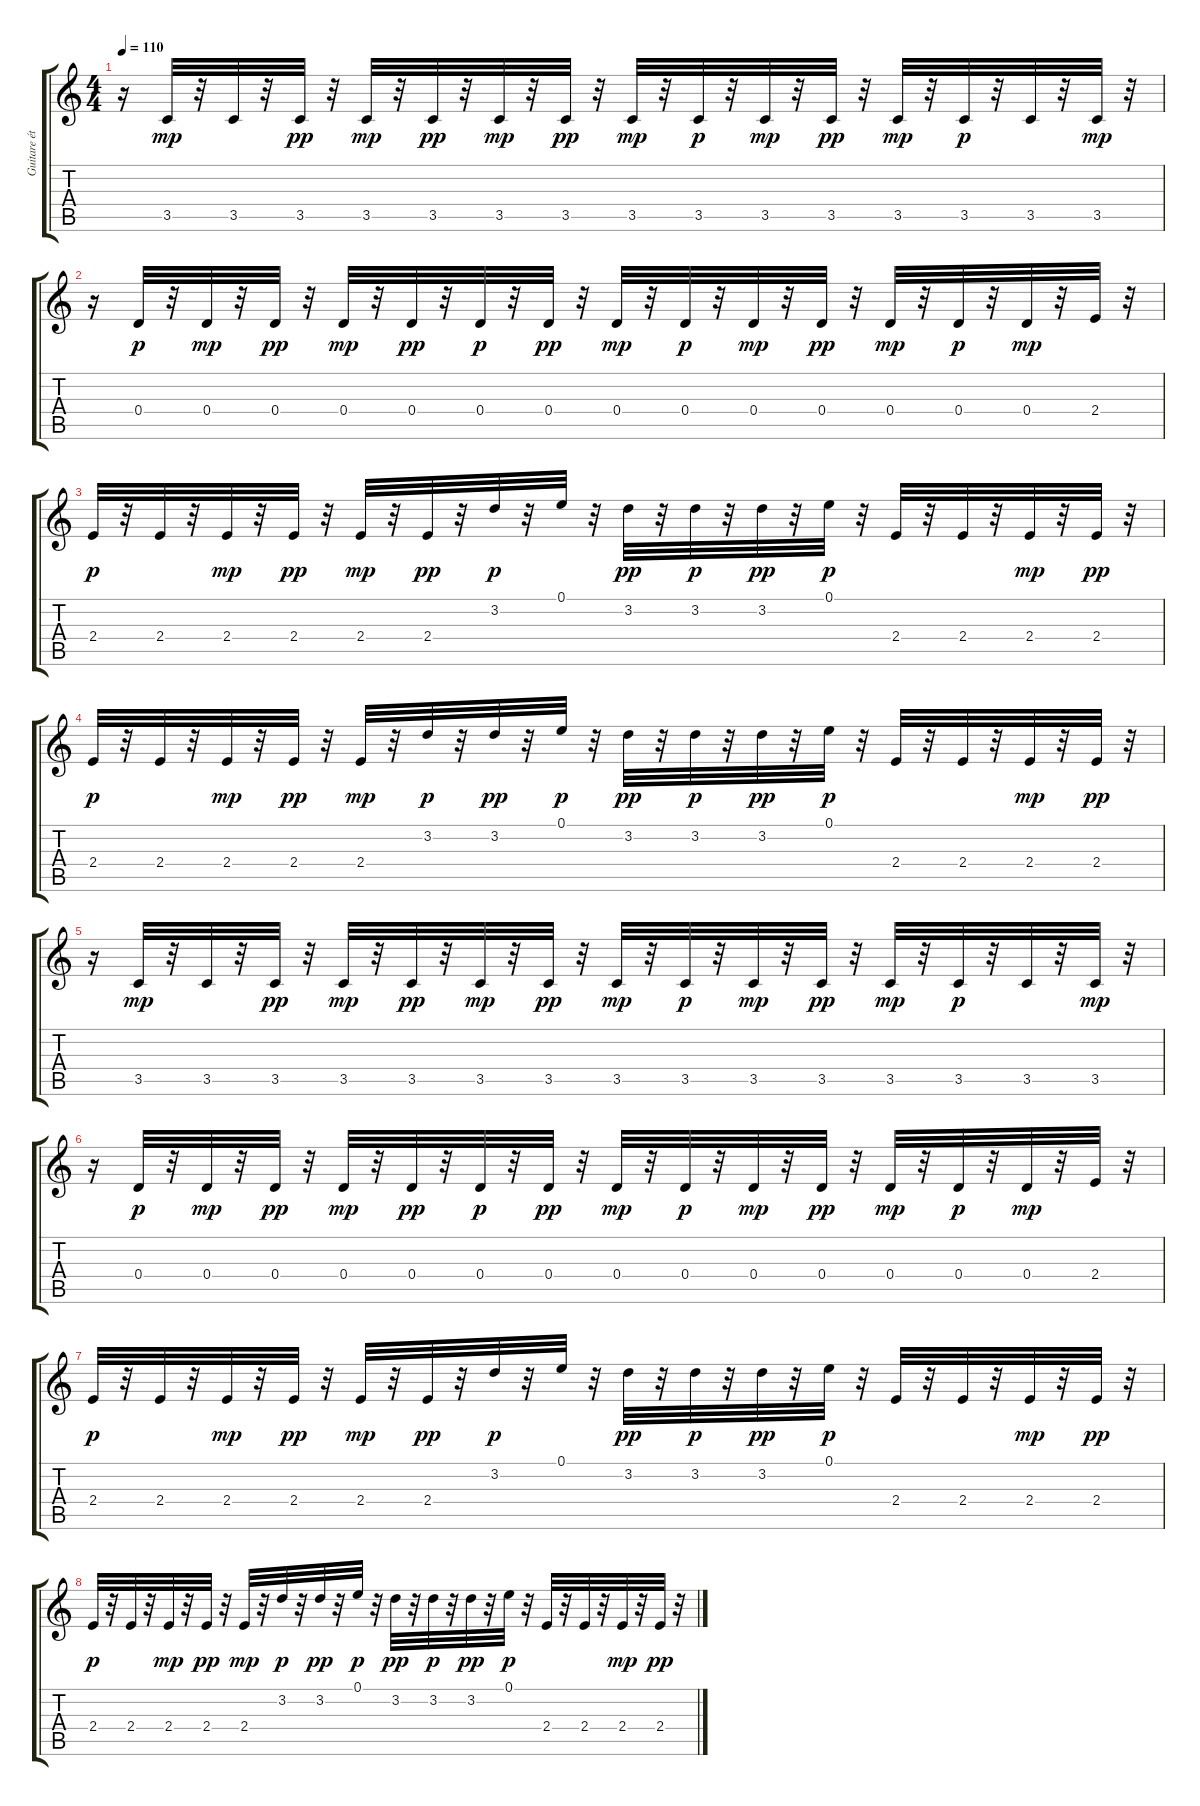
\track ("Guitare étouffée" "Guitare ét") {instrument electricguitarmuted}
\staff {score tabs}
\tuning (E4 B3 G3 D3 A2 E2) {hide}
\ts (4 4)
\tempo 110
\clef g2
\ks c
r.16{dy pp} 3.5.32{dy mp} r.32 3.5.32 r.32 3.5.32{dy pp} r.32 3.5.32{dy mp} r.32 3.5.32{dy pp} r.32 3.5.32{dy mp} r.32 3.5.32{dy pp} r.32 3.5.32{dy mp} r.32 3.5.32{dy p} r.32 3.5.32{dy mp} r.32 3.5.32{dy pp} r.32 3.5.32{dy mp} r.32 3.5.32{dy p} r.32 3.5.32 r.32 3.5.32{dy mp} r.32 |
r.16 0.4.32{dy p} r.32 0.4.32{dy mp} r.32 0.4.32{dy pp} r.32 0.4.32{dy mp} r.32 0.4.32{dy pp} r.32 0.4.32{dy p} r.32 0.4.32{dy pp} r.32 0.4.32{dy mp} r.32 0.4.32{dy p} r.32 0.4.32{dy mp} r.32 0.4.32{dy pp} r.32 0.4.32{dy mp} r.32 0.4.32{dy p} r.32 0.4.32{dy mp} r.32 2.4.32 r.32 |
2.4.32{dy p} r.32 2.4.32 r.32 2.4.32{dy mp} r.32 2.4.32{dy pp} r.32 2.4.32{dy mp} r.32 2.4.32{dy pp} r.32 3.2.32{dy p} r.32 0.1.32 r.32 3.2.32{dy pp} r.32 3.2.32{dy p} r.32 3.2.32{dy pp} r.32 0.1.32{dy p} r.32 2.4.32 r.32 2.4.32 r.32 2.4.32{dy mp} r.32 2.4.32{dy pp} r.32 |
2.4.32{dy p} r.32 2.4.32 r.32 2.4.32{dy mp} r.32 2.4.32{dy pp} r.32 2.4.32{dy mp} r.32 3.2.32{dy p} r.32 3.2.32{dy pp} r.32 0.1.32{dy p} r.32 3.2.32{dy pp} r.32 3.2.32{dy p} r.32 3.2.32{dy pp} r.32 0.1.32{dy p} r.32 2.4.32 r.32 2.4.32 r.32 2.4.32{dy mp} r.32 2.4.32{dy pp} r.32 |
r.16 3.5.32{dy mp} r.32 3.5.32 r.32 3.5.32{dy pp} r.32 3.5.32{dy mp} r.32 3.5.32{dy pp} r.32 3.5.32{dy mp} r.32 3.5.32{dy pp} r.32 3.5.32{dy mp} r.32 3.5.32{dy p} r.32 3.5.32{dy mp} r.32 3.5.32{dy pp} r.32 3.5.32{dy mp} r.32 3.5.32{dy p} r.32 3.5.32 r.32 3.5.32{dy mp} r.32 |
r.16 0.4.32{dy p} r.32 0.4.32{dy mp} r.32 0.4.32{dy pp} r.32 0.4.32{dy mp} r.32 0.4.32{dy pp} r.32 0.4.32{dy p} r.32 0.4.32{dy pp} r.32 0.4.32{dy mp} r.32 0.4.32{dy p} r.32 0.4.32{dy mp} r.32 0.4.32{dy pp} r.32 0.4.32{dy mp} r.32 0.4.32{dy p} r.32 0.4.32{dy mp} r.32 2.4.32 r.32 |
2.4.32{dy p} r.32 2.4.32 r.32 2.4.32{dy mp} r.32 2.4.32{dy pp} r.32 2.4.32{dy mp} r.32 2.4.32{dy pp} r.32 3.2.32{dy p} r.32 0.1.32 r.32 3.2.32{dy pp} r.32 3.2.32{dy p} r.32 3.2.32{dy pp} r.32 0.1.32{dy p} r.32 2.4.32 r.32 2.4.32 r.32 2.4.32{dy mp} r.32 2.4.32{dy pp} r.32 |
2.4.32{dy p} r.32 2.4.32 r.32 2.4.32{dy mp} r.32 2.4.32{dy pp} r.32 2.4.32{dy mp} r.32 3.2.32{dy p} r.32 3.2.32{dy pp} r.32 0.1.32{dy p} r.32 3.2.32{dy pp} r.32 3.2.32{dy p} r.32 3.2.32{dy pp} r.32 0.1.32{dy p} r.32 2.4.32 r.32 2.4.32 r.32 2.4.32{dy mp} r.32 2.4.32{dy pp} r.32
